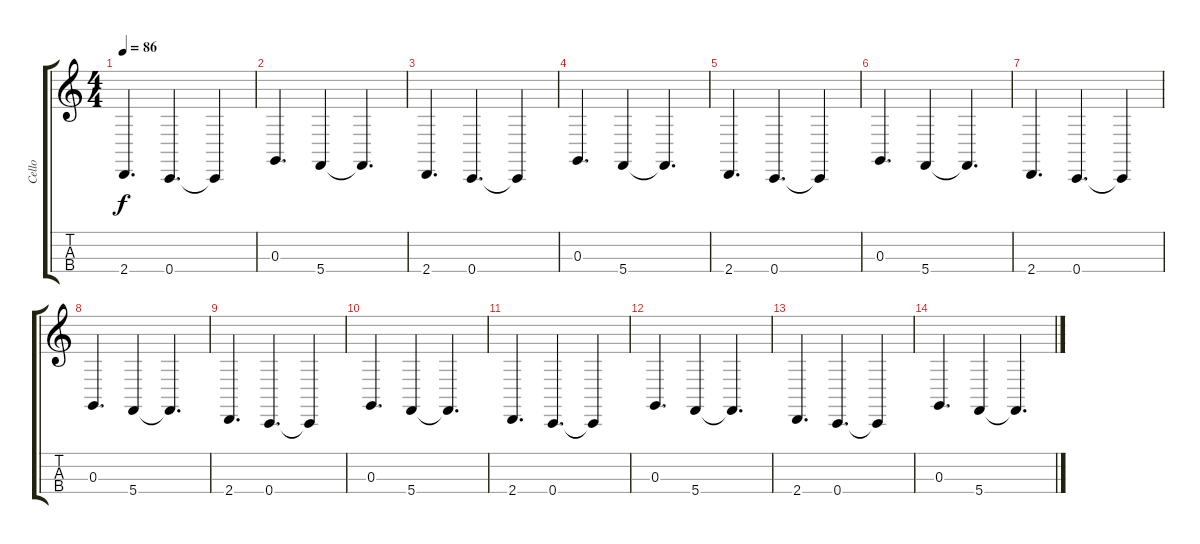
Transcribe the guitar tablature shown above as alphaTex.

\track ("Cello" "Cello") {instrument cello}
\staff {score tabs}
\tuning (A3 D3 G2 C2) {hide}
\ts (4 4)
\tempo 86
\clef g2
\ks c
2.4.4{d dy f} 0.4.4{d} 0.4{t}.4 |
0.3.4{d} 5.4.4 5.4{t}.4{d} |
2.4.4{d} 0.4.4{d} 0.4{t}.4 |
0.3.4{d} 5.4.4 5.4{t}.4{d} |
2.4.4{d} 0.4.4{d} 0.4{t}.4 |
0.3.4{d} 5.4.4 5.4{t}.4{d} |
2.4.4{d} 0.4.4{d} 0.4{t}.4 |
0.3.4{d} 5.4.4 5.4{t}.4{d} |
2.4.4{d} 0.4.4{d} 0.4{t}.4 |
0.3.4{d} 5.4.4 5.4{t}.4{d} |
2.4.4{d} 0.4.4{d} 0.4{t}.4 |
0.3.4{d} 5.4.4 5.4{t}.4{d} |
2.4.4{d} 0.4.4{d} 0.4{t}.4 |
0.3.4{d} 5.4.4 5.4{t}.4{d}
